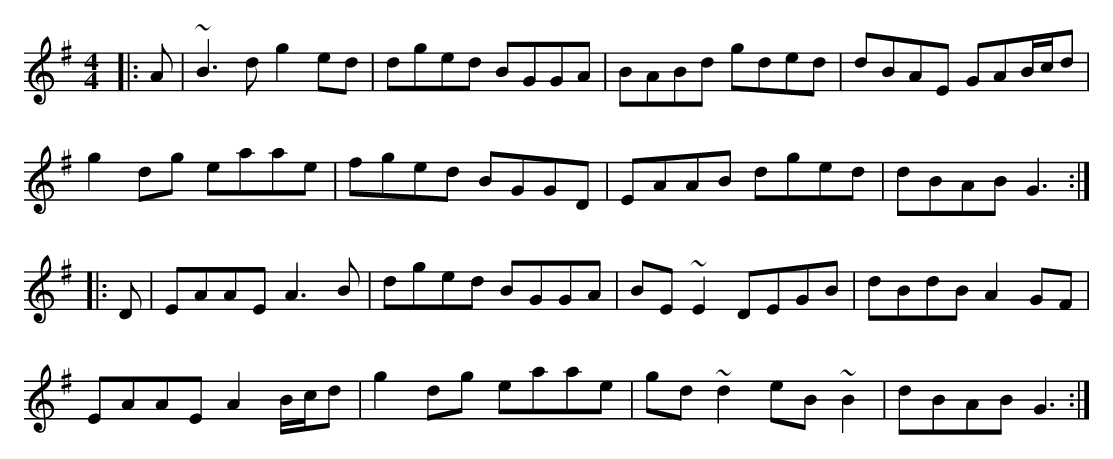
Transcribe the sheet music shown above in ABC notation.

X:1
M:4/4
K:G
|:A|~B3d g2 ed|dged BGGA|BABd gded|dBAE GAB/c/d|
g2dg eaae | fged BGGD|EAAB dged| dBAB G3 :|
|:D|EAAE A3B|dged BGGA|BE~E2 DEGB|dBdB A2 GF|
EAAE A2B/c/d|g2dg eaae |gd~d2 eB~B2|dBAB G3:|
